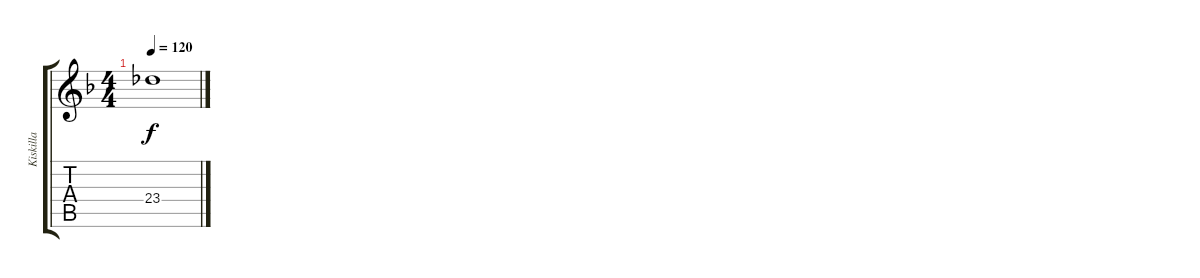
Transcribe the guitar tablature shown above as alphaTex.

\track ("Kiskilla" "Kiskilla") {instrument harpsichord}
\staff {score tabs}
\tuning (E4 B3 G3 D3 A2 E2) {hide}
\ts (4 4)
\tempo 120
\clef g2
\ks dminor
23.4.1{dy f}
